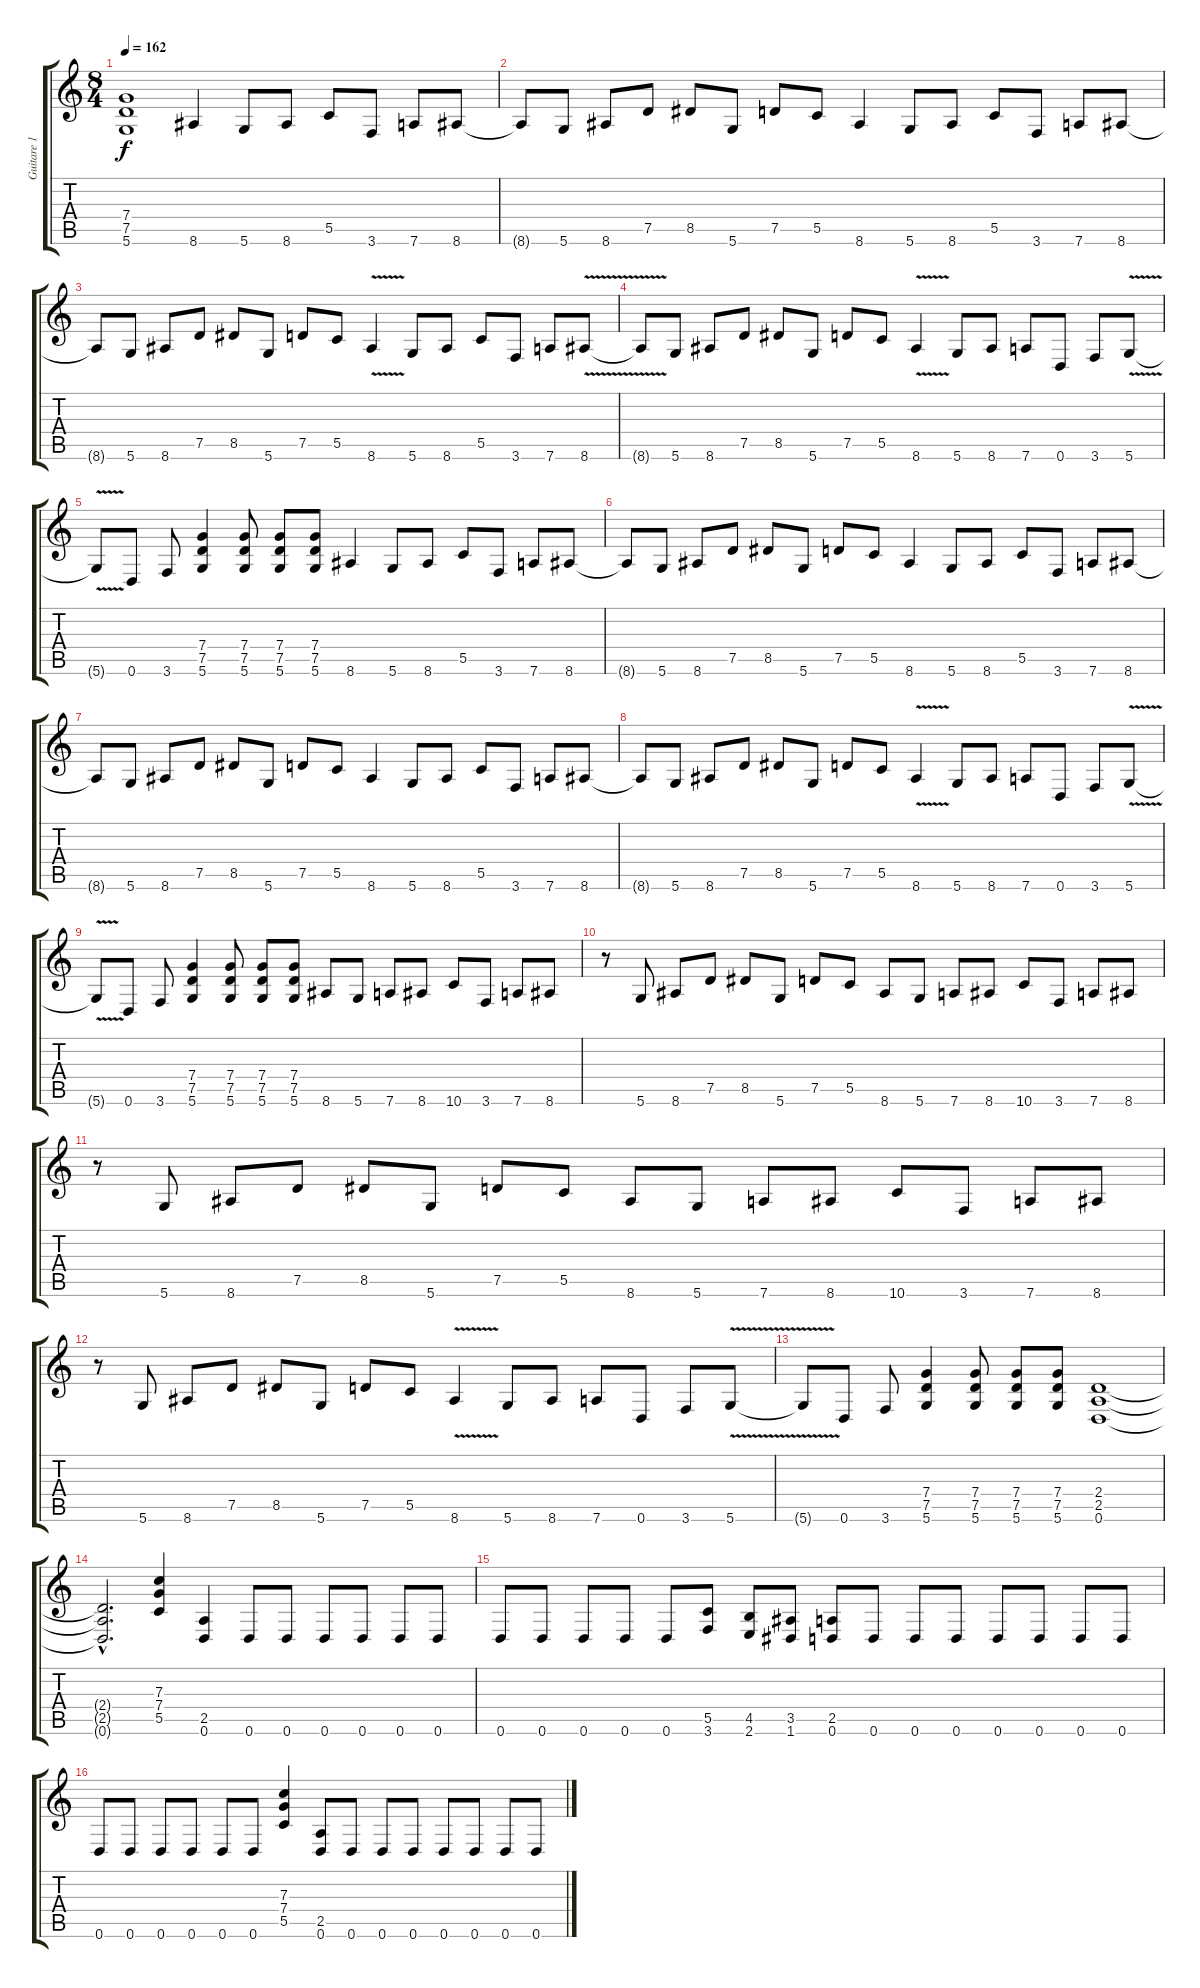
\track ("Guitare 1 (melodie grave)" "Guitare 1 ") {instrument distortionguitar}
\staff {score tabs}
\tuning (D4 A3 F3 C3 G2 D2) {hide}
\ts (8 4)
\tempo 162
\clef g2
\ks c
(7.4{t} 7.5{t} 5.6{t}).1{dy f} 8.6.4 5.6.8 8.6.8 5.5.8 3.6.8 7.6.8 8.6.8 |
8.6{t}.8 5.6.8 8.6.8 7.5.8 8.5.8 5.6.8 7.5.8 5.5.8 8.6.4 5.6.8 8.6.8 5.5.8 3.6.8 7.6.8 8.6.8 |
8.6{t}.8 5.6.8 8.6.8 7.5.8 8.5.8 5.6.8 7.5.8 5.5.8 8.6{v}.4 5.6.8 8.6.8 5.5.8 3.6.8 7.6.8 8.6{v}.8 |
8.6{t}.8 5.6.8 8.6.8 7.5.8 8.5.8 5.6.8 7.5.8 5.5.8 8.6{v}.4 5.6.8 8.6.8 7.6.8 0.6.8 3.6.8 5.6{v}.8 |
5.6{t}.8 0.6.8 3.6.8 (7.4 7.5 5.6).4 (7.4 7.5 5.6).8 (7.4 7.5 5.6).8 (7.4 7.5 5.6).8 8.6.4 5.6.8 8.6.8 5.5.8 3.6.8 7.6.8 8.6.8 |
8.6{t}.8 5.6.8 8.6.8 7.5.8 8.5.8 5.6.8 7.5.8 5.5.8 8.6.4 5.6.8 8.6.8 5.5.8 3.6.8 7.6.8 8.6.8 |
8.6{t}.8 5.6.8 8.6.8 7.5.8 8.5.8 5.6.8 7.5.8 5.5.8 8.6.4 5.6.8 8.6.8 5.5.8 3.6.8 7.6.8 8.6.8 |
8.6{t}.8 5.6.8 8.6.8 7.5.8 8.5.8 5.6.8 7.5.8 5.5.8 8.6{v}.4 5.6.8 8.6.8 7.6.8 0.6.8 3.6.8 5.6{v}.8 |
5.6{t}.8 0.6.8 3.6.8 (7.4 7.5 5.6).4 (7.4 7.5 5.6).8 (7.4 7.5 5.6).8 (7.4 7.5 5.6).8 8.6.8 5.6.8 7.6.8 8.6.8 10.6.8 3.6.8 7.6.8 8.6.8 |
r.8 5.6.8 8.6.8 7.5.8 8.5.8 5.6.8 7.5.8 5.5.8 8.6.8 5.6.8 7.6.8 8.6.8 10.6.8 3.6.8 7.6.8 8.6.8 |
r.8 5.6.8 8.6.8 7.5.8 8.5.8 5.6.8 7.5.8 5.5.8 8.6.8 5.6.8 7.6.8 8.6.8 10.6.8 3.6.8 7.6.8 8.6.8 |
r.8 5.6.8 8.6.8 7.5.8 8.5.8 5.6.8 7.5.8 5.5.8 8.6{v}.4 5.6.8 8.6.8 7.6.8 0.6.8 3.6.8 5.6{v}.8 |
5.6{t}.8 0.6.8 3.6.8 (7.4 7.5 5.6).4 (7.4 7.5 5.6).8 (7.4 7.5 5.6).8 (7.4 7.5 5.6).8 (2.4 2.5 0.6).1 |
(2.4{hac t} 2.5{hac t} 0.6{hac t}).2{d} (7.3 7.4 5.5).4 (2.5 0.6).4 0.6.8 0.6.8 0.6.8 0.6.8 0.6.8 0.6.8 |
0.6.8 0.6.8 0.6.8 0.6.8 0.6.8 (5.5 3.6).8 (4.5 2.6).8 (3.5 1.6).8 (2.5 0.6).8 0.6.8 0.6.8 0.6.8 0.6.8 0.6.8 0.6.8 0.6.8 |
0.6.8 0.6.8 0.6.8 0.6.8 0.6.8 0.6.8 (7.3 7.4 5.5).4 (2.5 0.6).8 0.6.8 0.6.8 0.6.8 0.6.8 0.6.8 0.6.8 0.6.8
